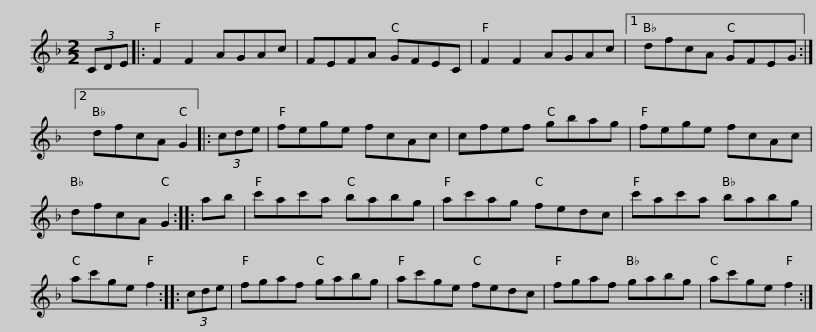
X:1
L:1/8
M:2/2
I:linebreak $
K:F
V:1 treble
V:1
 (3CDE |: F2 F2 AGAc | FEFA GFEC | F2 F2 AGAc |1 dfcA GFEG :|2 %5
 dfcA G2 |: (3cde |$ fege fcAc | cfef gbag | fege fcAc | %10
 dfcA G2 :: ab | c'ac'a babg |$ ac'ag fedc | c'ac'a babg | %15
 ac'ge f2 :: (3cde | fgaf gabg |$ ac'ge fedc | fgaf gabg | %20
 ac'ge f2 :| %21
